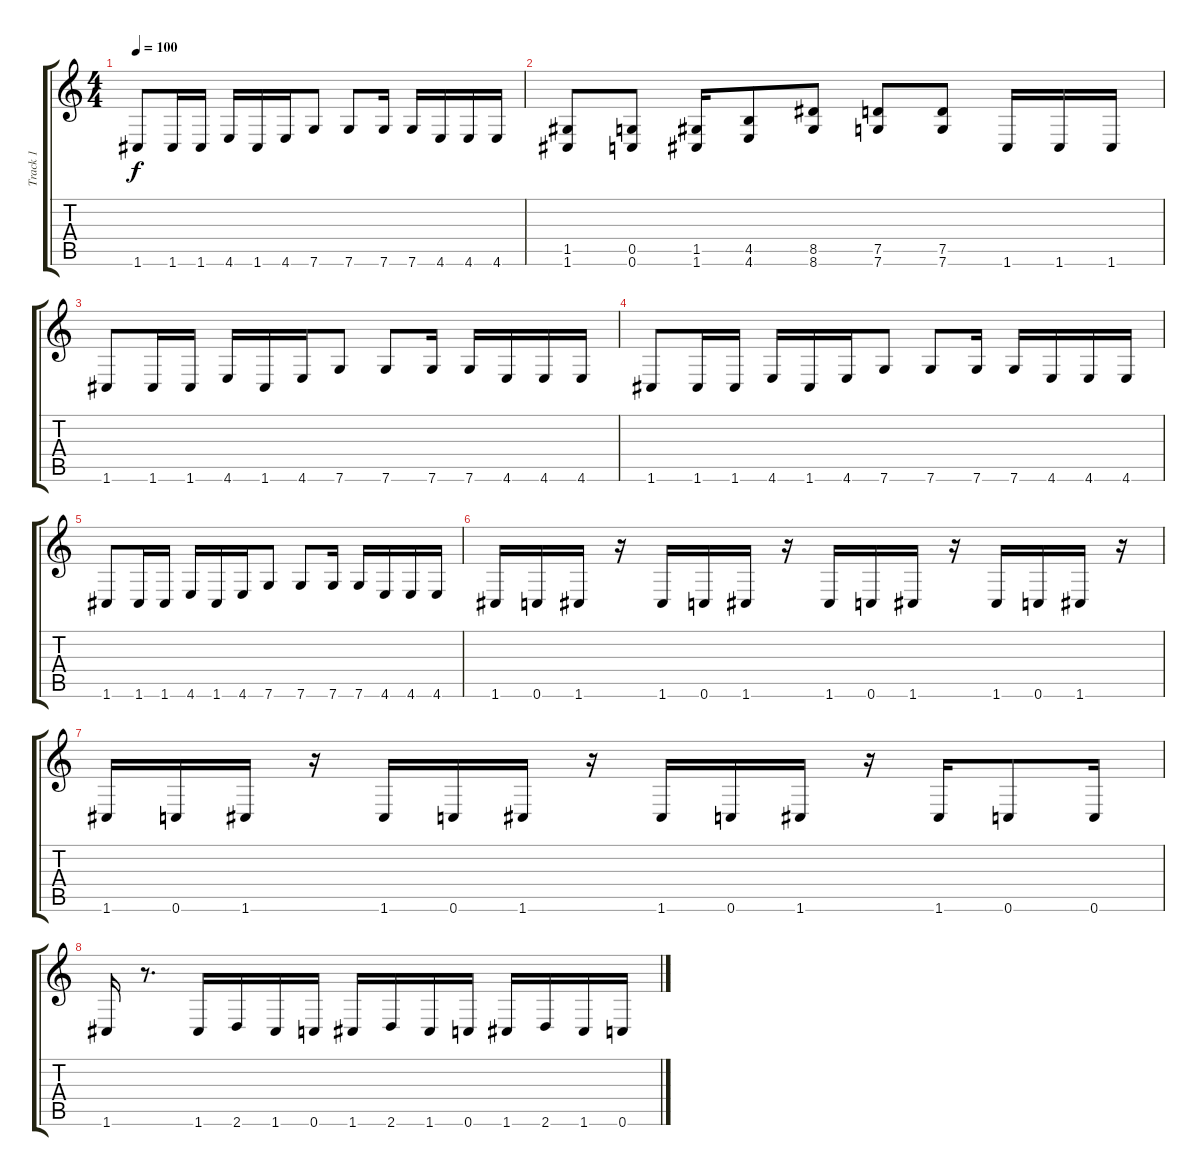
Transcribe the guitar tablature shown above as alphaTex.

\track ("Track 1" "Track 1") {instrument distortionguitar}
\staff {score tabs}
\tuning (D4 A3 F3 C3 G2 C2) {hide}
\ts (4 4)
\tempo 100
\clef g2
\ks c
1.6.8{dy f} 1.6.16 1.6.16 4.6.16 1.6.16 4.6.16 7.6.8 7.6.8 7.6.16 7.6.16 4.6.16 4.6.16 4.6.16 |
(1.5 1.6).8 (0.5 0.6).8 (1.5 1.6).16 (4.5 4.6).8 (8.5 8.6).8 (7.5 7.6).8 (7.5 7.6).8 1.6.16 1.6.16 1.6.16 |
\section ("" "")
1.6.8 1.6.16 1.6.16 4.6.16 1.6.16 4.6.16 7.6.8 7.6.8 7.6.16 7.6.16 4.6.16 4.6.16 4.6.16 |
1.6.8 1.6.16 1.6.16 4.6.16 1.6.16 4.6.16 7.6.8 7.6.8 7.6.16 7.6.16 4.6.16 4.6.16 4.6.16 |
1.6.8 1.6.16 1.6.16 4.6.16 1.6.16 4.6.16 7.6.8 7.6.8 7.6.16 7.6.16 4.6.16 4.6.16 4.6.16 |
\section ("" "")
1.6.16 0.6.16 1.6.16 r.16 1.6.16 0.6.16 1.6.16 r.16 1.6.16 0.6.16 1.6.16 r.16 1.6.16 0.6.16 1.6.16 r.16 |
1.6.16 0.6.16 1.6.16 r.16 1.6.16 0.6.16 1.6.16 r.16 1.6.16 0.6.16 1.6.16 r.16 1.6.16 0.6.8 0.6.16 |
1.6.16 r.8{d} 1.6.16 2.6.16 1.6.16 0.6.16 1.6.16 2.6.16 1.6.16 0.6.16 1.6.16 2.6.16 1.6.16 0.6.16
